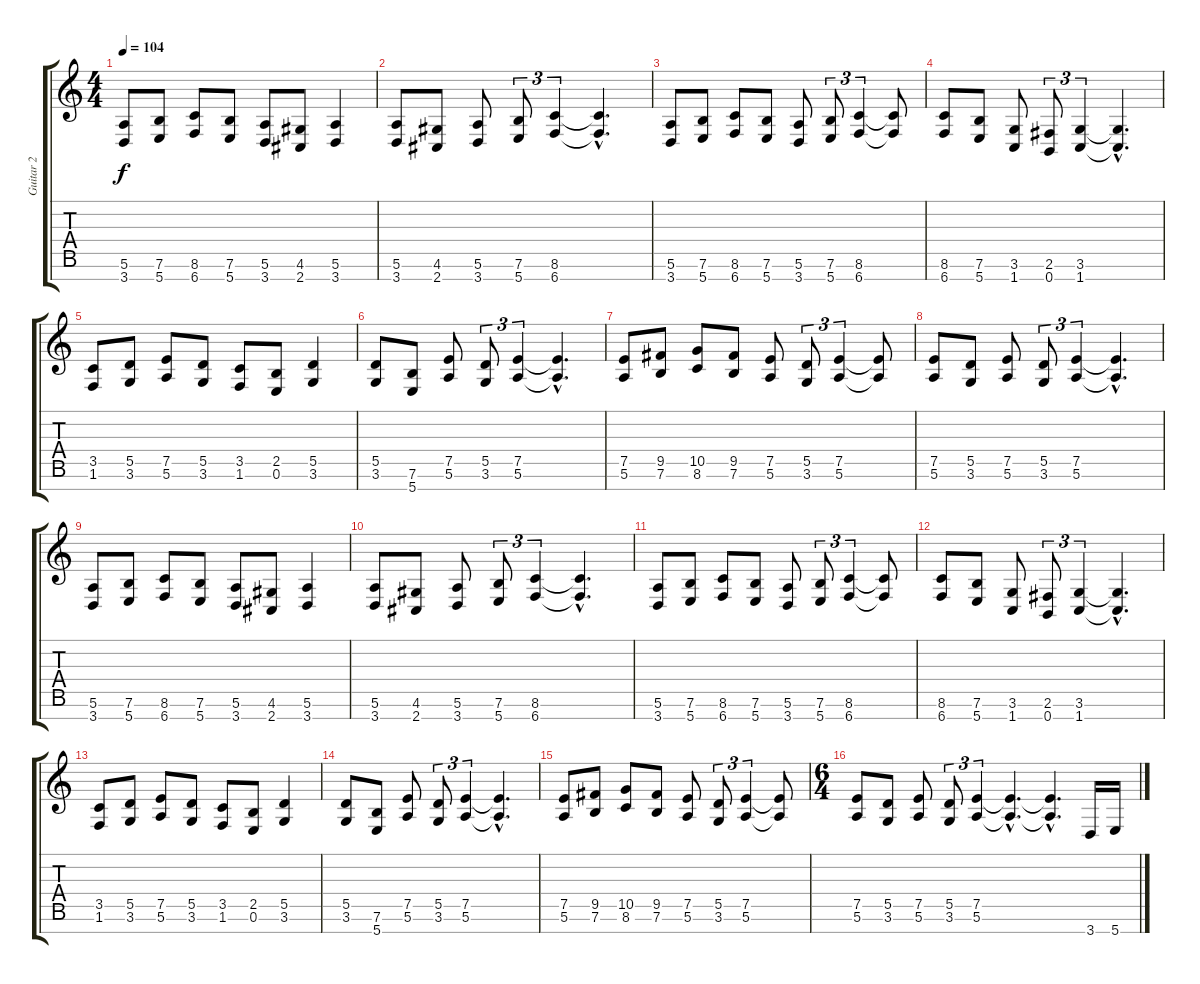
\track ("Guitar 2" "Guitar 2") {instrument distortionguitar}
\staff {score tabs}
\tuning (E4 B3 G3 D3 A2 E2 B1) {hide}
\ts (4 4)
\tempo 104
\clef g2
\ks c
(5.6 3.7).8{dy f instrument distortionguitar} (7.6 5.7).8 (8.6 6.7).8 (7.6 5.7).8 (5.6 3.7).8 (4.6 2.7).8 (5.6 3.7).4 |
(5.6 3.7).8 (4.6 2.7).8 (5.6 3.7).8 (7.6 5.7).8{tu (3 2)} (8.6 6.7).4{tu (3 2)} (8.6{hac t} 6.7{hac t}).4{d} |
(5.6 3.7).8 (7.6 5.7).8 (8.6 6.7).8 (7.6 5.7).8 (5.6 3.7).8 (7.6 5.7).8{tu (3 2)} (8.6 6.7).4{tu (3 2)} (8.6{t} 6.7{t}).8 |
(8.6 6.7).8 (7.6 5.7).8 (3.6 1.7).8 (2.6 0.7).8{tu (3 2)} (3.6 1.7).4{tu (3 2)} (3.6{hac t} 1.7{hac t}).4{d} |
(3.5 1.6).8 (5.5 3.6).8 (7.5 5.6).8 (5.5 3.6).8 (3.5 1.6).8 (2.5 0.6).8 (5.5 3.6).4 |
(5.5 3.6).8 (7.6 5.7).8 (7.5 5.6).8 (5.5 3.6).8{tu (3 2)} (7.5 5.6).4{tu (3 2)} (7.5{hac t} 5.6{hac t}).4{d} |
(7.5 5.6).8 (9.5 7.6).8 (10.5 8.6).8 (9.5 7.6).8 (7.5 5.6).8 (5.5 3.6).8{tu (3 2)} (7.5 5.6).4{tu (3 2)} (7.5{t} 5.6{t}).8 |
(7.5 5.6).8 (5.5 3.6).8 (7.5 5.6).8 (5.5 3.6).8{tu (3 2)} (7.5 5.6).4{tu (3 2)} (7.5{hac t} 5.6{hac t}).4{d} |
(5.6 3.7).8 (7.6 5.7).8 (8.6 6.7).8 (7.6 5.7).8 (5.6 3.7).8 (4.6 2.7).8 (5.6 3.7).4 |
(5.6 3.7).8 (4.6 2.7).8 (5.6 3.7).8 (7.6 5.7).8{tu (3 2)} (8.6 6.7).4{tu (3 2)} (8.6{hac t} 6.7{hac t}).4{d} |
(5.6 3.7).8 (7.6 5.7).8 (8.6 6.7).8 (7.6 5.7).8 (5.6 3.7).8 (7.6 5.7).8{tu (3 2)} (8.6 6.7).4{tu (3 2)} (8.6{t} 6.7{t}).8 |
(8.6 6.7).8 (7.6 5.7).8 (3.6 1.7).8 (2.6 0.7).8{tu (3 2)} (3.6 1.7).4{tu (3 2)} (3.6{hac t} 1.7{hac t}).4{d} |
(3.5 1.6).8 (5.5 3.6).8 (7.5 5.6).8 (5.5 3.6).8 (3.5 1.6).8 (2.5 0.6).8 (5.5 3.6).4 |
(5.5 3.6).8 (7.6 5.7).8 (7.5 5.6).8 (5.5 3.6).8{tu (3 2)} (7.5 5.6).4{tu (3 2)} (7.5{hac t} 5.6{hac t}).4{d} |
(7.5 5.6).8 (9.5 7.6).8 (10.5 8.6).8 (9.5 7.6).8 (7.5 5.6).8 (5.5 3.6).8{tu (3 2)} (7.5 5.6).4{tu (3 2)} (7.5{t} 5.6{t}).8 |
\ts (6 4)
(7.5 5.6).8 (5.5 3.6).8 (7.5 5.6).8 (5.5 3.6).8{tu (3 2)} (7.5 5.6).4{tu (3 2)} (7.5{hac t} 5.6{hac t}).4{d} (7.5{hac t} 5.6{hac t}).4{d} 3.7.16 5.7.16
